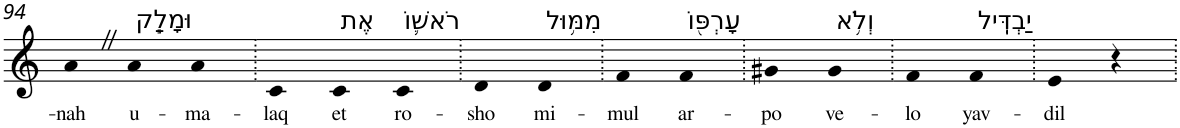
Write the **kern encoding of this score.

**kern	**text
*part1	*part1
*staff1	*staff1
*I"Piano	*
*I'Pno	*
!!LO:PB:g=z
*clefG2	*
*k[]	*
=94	=94
!	!LO:LY:b
4aZ	-nah
!LO:TX:a:t=וּמָלַ֧ק	!
!	!LO:LY:b
4a	u-
!	!LO:LY:b
4a	-ma-
=95.	=95.
!	!LO:LY:b
4c	-laq
!LO:TX:a:t=אֶת	!
!	!LO:LY:b
4c	et
!LO:TX:a:t=רֹאשׁ֛וֹ	!
!	!LO:LY:b
4c	ro-
=96.	=96.
!	!LO:LY:b
4d	-sho
!LO:TX:a:t=מִמּ֥וּל	!
!	!LO:LY:b
4d	mi-
=97.	=97.
!	!LO:LY:b
4f	-mul
!LO:TX:a:t=עָרְפּ֖וֹ	!
!	!LO:LY:b
4f	ar-
=98.	=98.
!	!LO:LY:b
4g#X	-po
!LO:TX:a:t=וְלֹ֥א	!
!	!LO:LY:b
4g#	ve-
=99.	=99.
!	!LO:LY:b
4f	-lo
!LO:TX:a:t=יַבְדִּֽיל	!
!	!LO:LY:b
4f	yav-
=100.	=100.
!	!LO:LY:b
4e	-dil
4r	.
=.	=.
*-	*-
